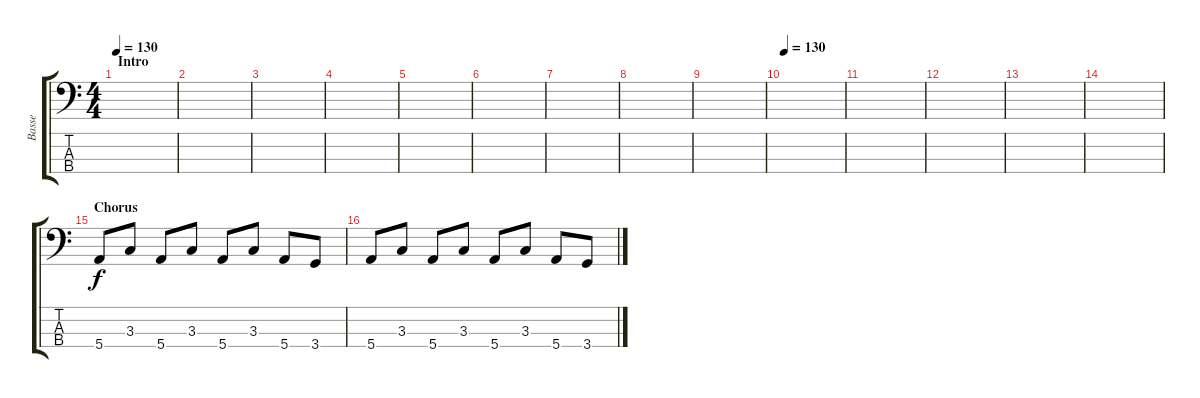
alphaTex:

\track ("Basse" "Basse") {instrument electricbasspick}
\staff {score tabs}
\tuning (G2 D2 A1 E1) {hide}
\ts (4 4)
\section ("" "Intro")
\tempo 130
\clef f4
\ks c
|
|
|
|
|
|
|
|
|
\tempo 130
|
|
|
|
|
\section ("" "Chorus")
5.4.8 3.3.8 5.4.8 3.3.8 5.4.8 3.3.8 5.4.8 3.4.8 |
5.4.8 3.3.8 5.4.8 3.3.8 5.4.8 3.3.8 5.4.8 3.4.8
